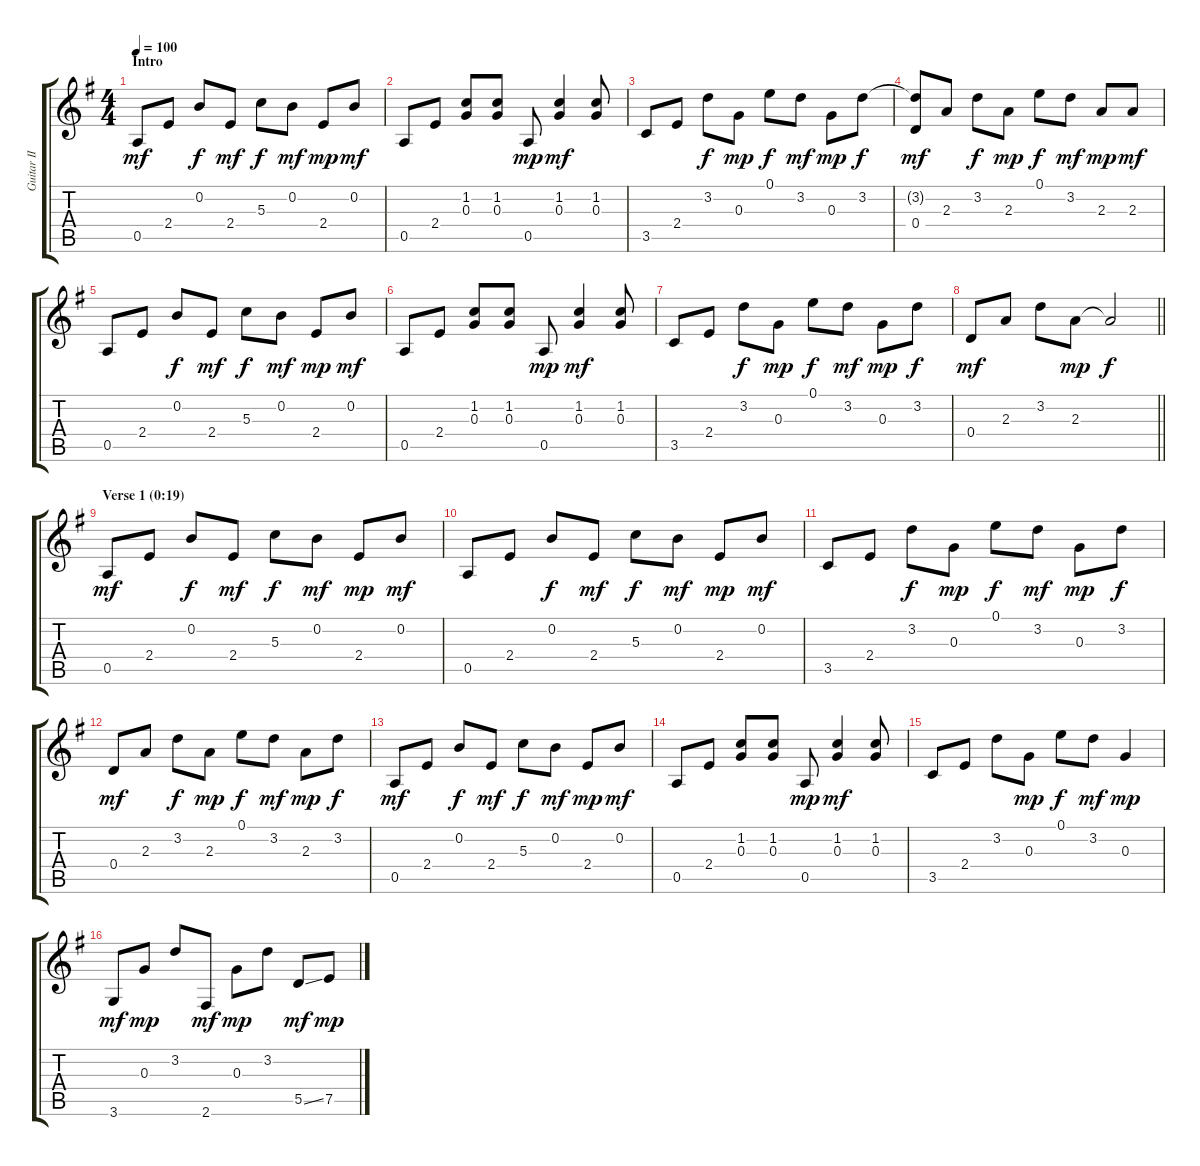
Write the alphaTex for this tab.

\track ("Guitar II" "Guitar II") {instrument acousticguitarnylon}
\staff {score tabs}
\tuning (E4 B3 G3 D3 A2 E2) {hide}
\ts (4 4)
\section ("" "Intro")
\tempo 100
\clef g2
\ks g
0.5.8{dy mf instrument acousticguitarnylon} 2.4.8 0.2.8{dy f} 2.4.8{dy mf} 5.3.8{dy f} 0.2.8{dy mf} 2.4.8{dy mp} 0.2.8{dy mf} |
0.5.8 2.4.8 (1.2 0.3).8 (1.2 0.3).8 0.5.8{dy mp} (1.2 0.3).4{dy mf} (1.2 0.3).8 |
3.5.8 2.4.8 3.2.8{dy f} 0.3.8{dy mp} 0.1.8{dy f} 3.2.8{dy mf} 0.3.8{dy mp} 3.2.8{dy f} |
(3.2{t} 0.4).8{dy mf} 2.3.8 3.2.8{dy f} 2.3.8{dy mp} 0.1.8{dy f} 3.2.8{dy mf} 2.3.8{dy mp} 2.3.8{dy mf} |
0.5.8 2.4.8 0.2.8{dy f} 2.4.8{dy mf} 5.3.8{dy f} 0.2.8{dy mf} 2.4.8{dy mp} 0.2.8{dy mf} |
0.5.8 2.4.8 (1.2 0.3).8 (1.2 0.3).8 0.5.8{dy mp} (1.2 0.3).4{dy mf} (1.2 0.3).8 |
3.5.8 2.4.8 3.2.8{dy f} 0.3.8{dy mp} 0.1.8{dy f} 3.2.8{dy mf} 0.3.8{dy mp} 3.2.8{dy f} |
\barLineRight lightlight
0.4.8{dy mf} 2.3.8 3.2.8 2.3.8{dy mp} 2.3{t}.2{dy f} |
\section ("" "Verse 1 (0:19)")
0.5.8{dy mf} 2.4.8 0.2.8{dy f} 2.4.8{dy mf} 5.3.8{dy f} 0.2.8{dy mf} 2.4.8{dy mp} 0.2.8{dy mf} |
0.5.8 2.4.8 0.2.8{dy f} 2.4.8{dy mf} 5.3.8{dy f} 0.2.8{dy mf} 2.4.8{dy mp} 0.2.8{dy mf} |
3.5.8 2.4.8 3.2.8{dy f} 0.3.8{dy mp} 0.1.8{dy f} 3.2.8{dy mf} 0.3.8{dy mp} 3.2.8{dy f} |
0.4.8{dy mf} 2.3.8 3.2.8{dy f} 2.3.8{dy mp} 0.1.8{dy f} 3.2.8{dy mf} 2.3.8{dy mp} 3.2.8{dy f} |
0.5.8{dy mf} 2.4.8 0.2.8{dy f} 2.4.8{dy mf} 5.3.8{dy f} 0.2.8{dy mf} 2.4.8{dy mp} 0.2.8{dy mf} |
0.5.8 2.4.8 (1.2 0.3).8 (1.2 0.3).8 0.5.8{dy mp} (1.2 0.3).4{dy mf} (1.2 0.3).8 |
3.5.8 2.4.8 3.2.8 0.3.8{dy mp} 0.1.8{dy f} 3.2.8{dy mf} 0.3.4{dy mp} |
3.6.8{dy mf} 0.3.8{dy mp} 3.2.8 2.6.8{dy mf} 0.3.8{dy mp} 3.2.8 5.5{ss}.8{dy mf} 7.5.8{dy mp}
